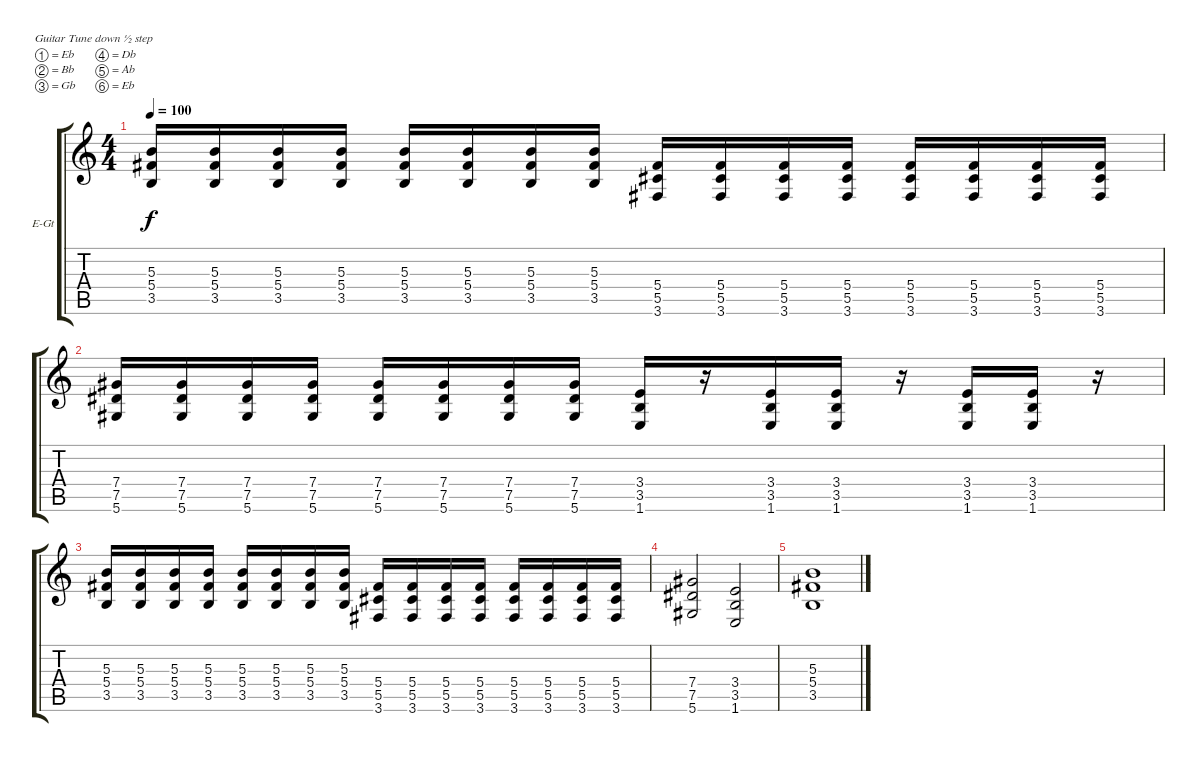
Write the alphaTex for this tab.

\bracketExtendMode groupsimilarinstruments
\firstSystemTrackNameOrientation horizontal
\otherSystemsTrackNameOrientation horizontal
\track ("Electric Guitar" "E-Gt") {instrument distortionguitar}
\staff {score tabs}
\tuning (Eb4 Bb3 Gb3 Db3 Ab2 Eb2)
\ts (4 4)
\tempo 100
\clef g2
\ks c
(5.3 5.4 3.5).16{dy f} (5.3 5.4 3.5).16 (5.3 5.4 3.5).16 (5.3 5.4 3.5).16 (5.3 5.4 3.5).16 (5.3 5.4 3.5).16 (5.3 5.4 3.5).16 (5.3 5.4 3.5).16 (5.4 5.5 3.6).16 (5.4 5.5 3.6).16 (5.4 5.5 3.6).16 (5.4 5.5 3.6).16 (5.4 5.5 3.6).16 (5.4 5.5 3.6).16 (5.4 5.5 3.6).16 (5.4 5.5 3.6).16 |
(7.4 7.5 5.6).16 (7.4 7.5 5.6).16 (7.4 7.5 5.6).16 (7.4 7.5 5.6).16 (7.4 7.5 5.6).16 (7.4 7.5 5.6).16 (7.4 7.5 5.6).16 (7.4 7.5 5.6).16 (3.4 3.5 1.6).16 r.16 (3.4 3.5 1.6).16 (3.4 3.5 1.6).16 r.16 (3.4 3.5 1.6).16 (3.4 3.5 1.6).16 r.16 |
(5.3 5.4 3.5).16 (5.3 5.4 3.5).16 (5.3 5.4 3.5).16 (5.3 5.4 3.5).16 (5.3 5.4 3.5).16 (5.3 5.4 3.5).16 (5.3 5.4 3.5).16 (5.3 5.4 3.5).16 (5.4 5.5 3.6).16 (5.4 5.5 3.6).16 (5.4 5.5 3.6).16 (5.4 5.5 3.6).16 (5.4 5.5 3.6).16 (5.4 5.5 3.6).16 (5.4 5.5 3.6).16 (5.4 5.5 3.6).16 |
(7.4 7.5 5.6).2 (3.4 3.5 1.6).2 |
(5.3 5.4 3.5).1
